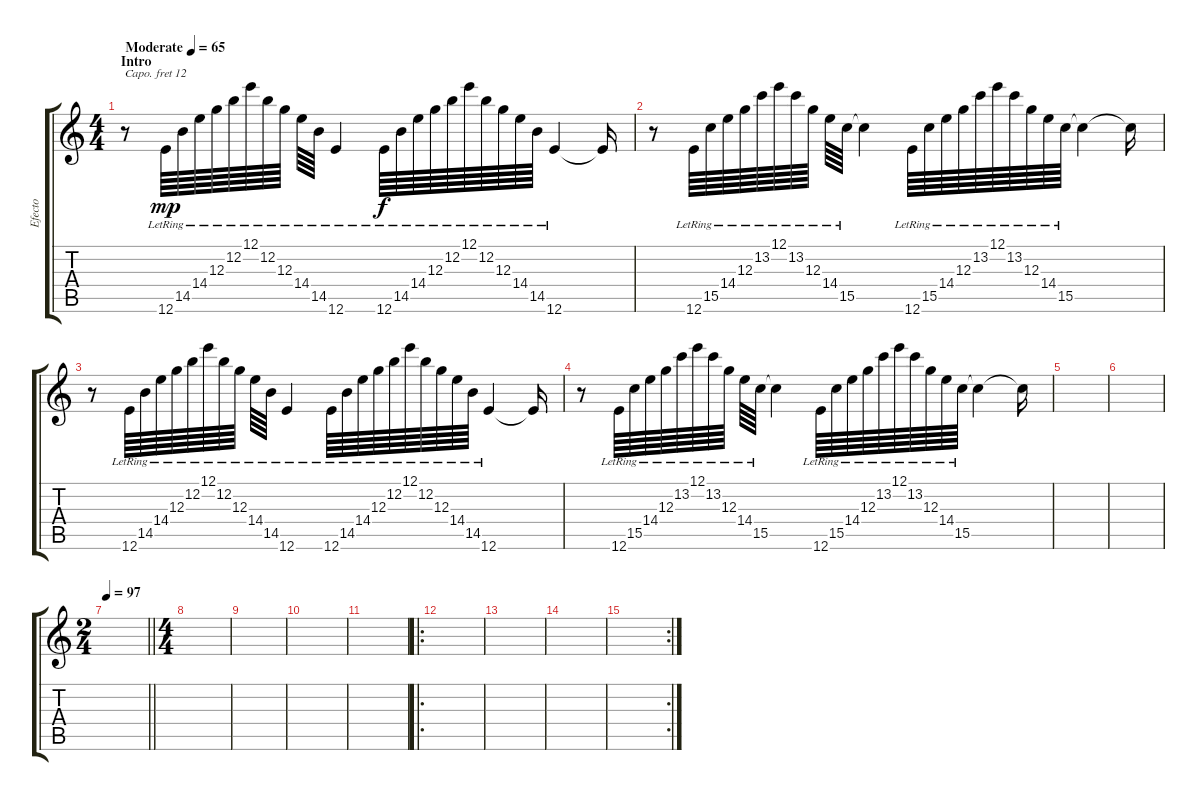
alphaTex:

\track ("Efecto" "Efecto") {instrument pad3polysynth}
\staff {score tabs}
\capo 12
\tuning (E4 B3 G3 D3 A2 E2) {hide}
\ts (4 4)
\section ("" "Intro")
\tempo (65 "Moderate")
\clef g2
\ks c
r.8{dy mp instrument pad3polysynth} 12.6{lr}.64 14.5{lr}.64 14.4{lr}.64 12.3{lr}.64 12.2{lr}.64 12.1{lr}.64 12.2{lr}.64 12.3{lr}.64 14.4{lr}.64 14.5{lr}.64 12.6{lr}.4 12.6{lr}.64{dy f} 14.5{lr}.64 14.4{lr}.64 12.3{lr}.64 12.2{lr}.64 12.1{lr}.64 12.2{lr}.64 12.3{lr}.64 14.4{lr}.64 14.5{lr}.64 12.6{lr}.4 12.6{t}.16 |
r.8 12.6{lr}.64 15.5{lr}.64 14.4{lr}.64 12.3{lr}.64 13.2{lr}.64 12.1{lr}.64 13.2{lr}.64 12.3{lr}.64 14.4{lr}.64 15.5{lr}.64 15.5{t}.4 12.6{lr}.64 15.5{lr}.64 14.4{lr}.64 12.3{lr}.64 13.2{lr}.64 12.1{lr}.64 13.2{lr}.64 12.3{lr}.64 14.4{lr}.64 15.5{lr}.64 15.5{t}.4 15.5{t}.16 |
r.8 12.6{lr}.64 14.5{lr}.64 14.4{lr}.64 12.3{lr}.64 12.2{lr}.64 12.1{lr}.64 12.2{lr}.64 12.3{lr}.64 14.4{lr}.64 14.5{lr}.64 12.6{lr}.4 12.6{lr}.64 14.5{lr}.64 14.4{lr}.64 12.3{lr}.64 12.2{lr}.64 12.1{lr}.64 12.2{lr}.64 12.3{lr}.64 14.4{lr}.64 14.5{lr}.64 12.6{lr}.4 12.6{t}.16 |
r.8 12.6{lr}.64 15.5{lr}.64 14.4{lr}.64 12.3{lr}.64 13.2{lr}.64 12.1{lr}.64 13.2{lr}.64 12.3{lr}.64 14.4{lr}.64 15.5{lr}.64 15.5{t}.4 12.6{lr}.64 15.5{lr}.64 14.4{lr}.64 12.3{lr}.64 13.2{lr}.64 12.1{lr}.64 13.2{lr}.64 12.3{lr}.64 14.4{lr}.64 15.5{lr}.64 15.5{t}.4 15.5{t}.16 |
|
|
\ts (2 4)
\tempo 97
\barLineRight lightlight
|
\ts (4 4)
\section ("" "")
|
|
|
|
\ro
|
|
|
\rc 2
